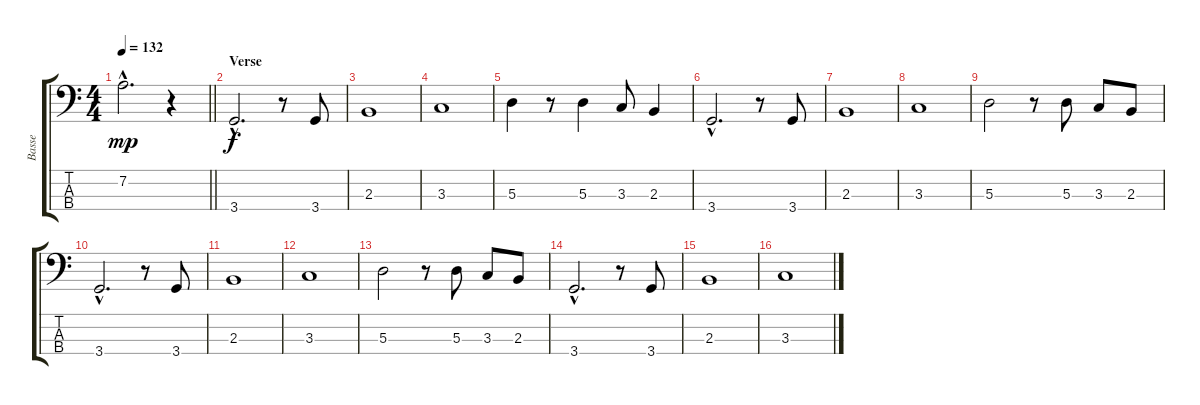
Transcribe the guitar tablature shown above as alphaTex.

\track ("Basse" "Basse") {instrument electricbassfinger}
\staff {score tabs}
\tuning (G2 D2 A1 E1) {hide}
\ts (4 4)
\tempo 132
\clef f4
\barLineRight lightlight
\ks c
7.2{hac}.2{d dy mp} r.4 |
\section ("" "Verse")
3.4{hac}.2{d dy f} r.8 3.4.8 |
2.3.1 |
3.3.1 |
5.3.4 r.8 5.3.4 3.3.8 2.3.4 |
3.4{hac}.2{d} r.8 3.4.8 |
2.3.1 |
3.3.1 |
5.3.2 r.8 5.3.8 3.3.8 2.3.8 |
3.4{hac}.2{d} r.8 3.4.8 |
2.3.1 |
3.3.1 |
5.3.2 r.8 5.3.8 3.3.8 2.3.8 |
3.4{hac}.2{d} r.8 3.4.8 |
2.3.1 |
3.3.1
